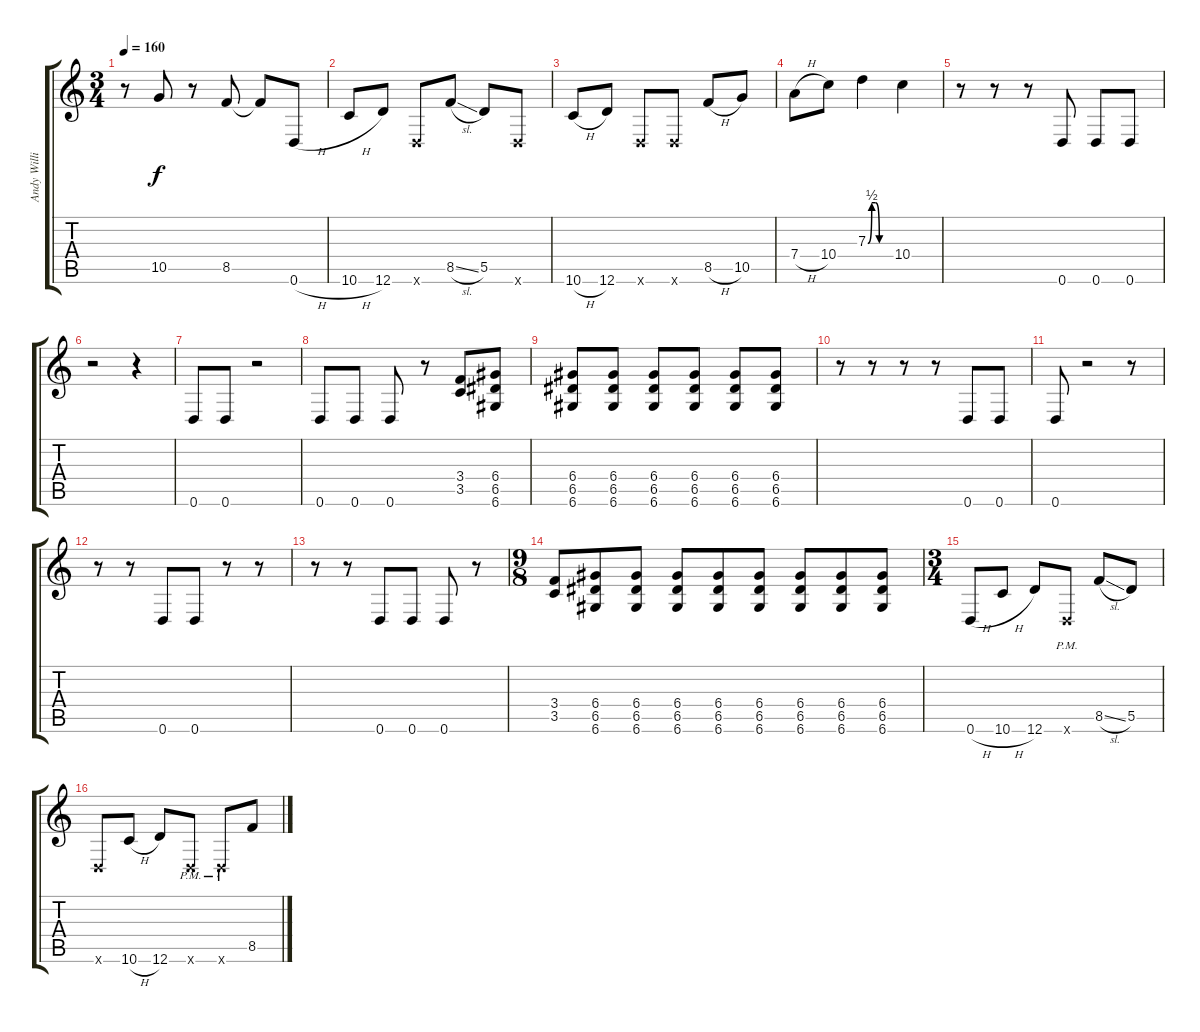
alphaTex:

\track ("Andy Williams" "Andy Willi") {instrument distortionguitar}
\staff {score tabs}
\tuning (E4 B3 G3 D3 A2 D2) {hide}
\ts (3 4)
\tempo 160
\clef g2
\ks c
r.8{dy f} 10.5.8 r.8 8.5.8 8.5{t}.8 0.6{h}.8 |
10.6{h}.8 12.6.8 0.6{x}.8 8.5{sl}.8 5.5.8 0.6{x}.8 |
10.6{h}.8 12.6.8 0.6{x}.8 0.6{x}.8 8.5{h}.8 10.5.8 |
7.4{h}.8 10.4.8 7.3{be (custom 0 0 10 2 20 2 30 0 60 0)}.4 10.4.4 |
r.8 r.8 r.8 0.6.8 0.6.8 0.6.8 |
r.2 r.4 |
0.6.8 0.6.8 r.2 |
0.6.8 0.6.8 0.6.8 r.8 (3.4 3.5).8 (6.4 6.5 6.6).8 |
(6.4 6.5 6.6).8 (6.4 6.5 6.6).8 (6.4 6.5 6.6).8 (6.4 6.5 6.6).8 (6.4 6.5 6.6).8 (6.4 6.5 6.6).8 |
r.8 r.8 r.8 r.8 0.6.8 0.6.8 |
0.6.8 r.2 r.8 |
r.8 r.8 0.6.8 0.6.8 r.8 r.8 |
r.8 r.8 0.6.8 0.6.8 0.6.8 r.8 |
\ts (9 8)
(3.4 3.5).8 (6.4 6.5 6.6).8 (6.4 6.5 6.6).8 (6.4 6.5 6.6).8 (6.4 6.5 6.6).8 (6.4 6.5 6.6).8 (6.4 6.5 6.6).8 (6.4 6.5 6.6).8 (6.4 6.5 6.6).8 |
\ts (3 4)
0.6{h}.8 10.6{h}.8 12.6.8 0.6{pm x}.8 8.5{sl}.8 5.5.8 |
0.6{x}.8 10.6{h}.8 12.6.8 0.6{pm x}.8 0.6{pm x}.8 8.5.8
